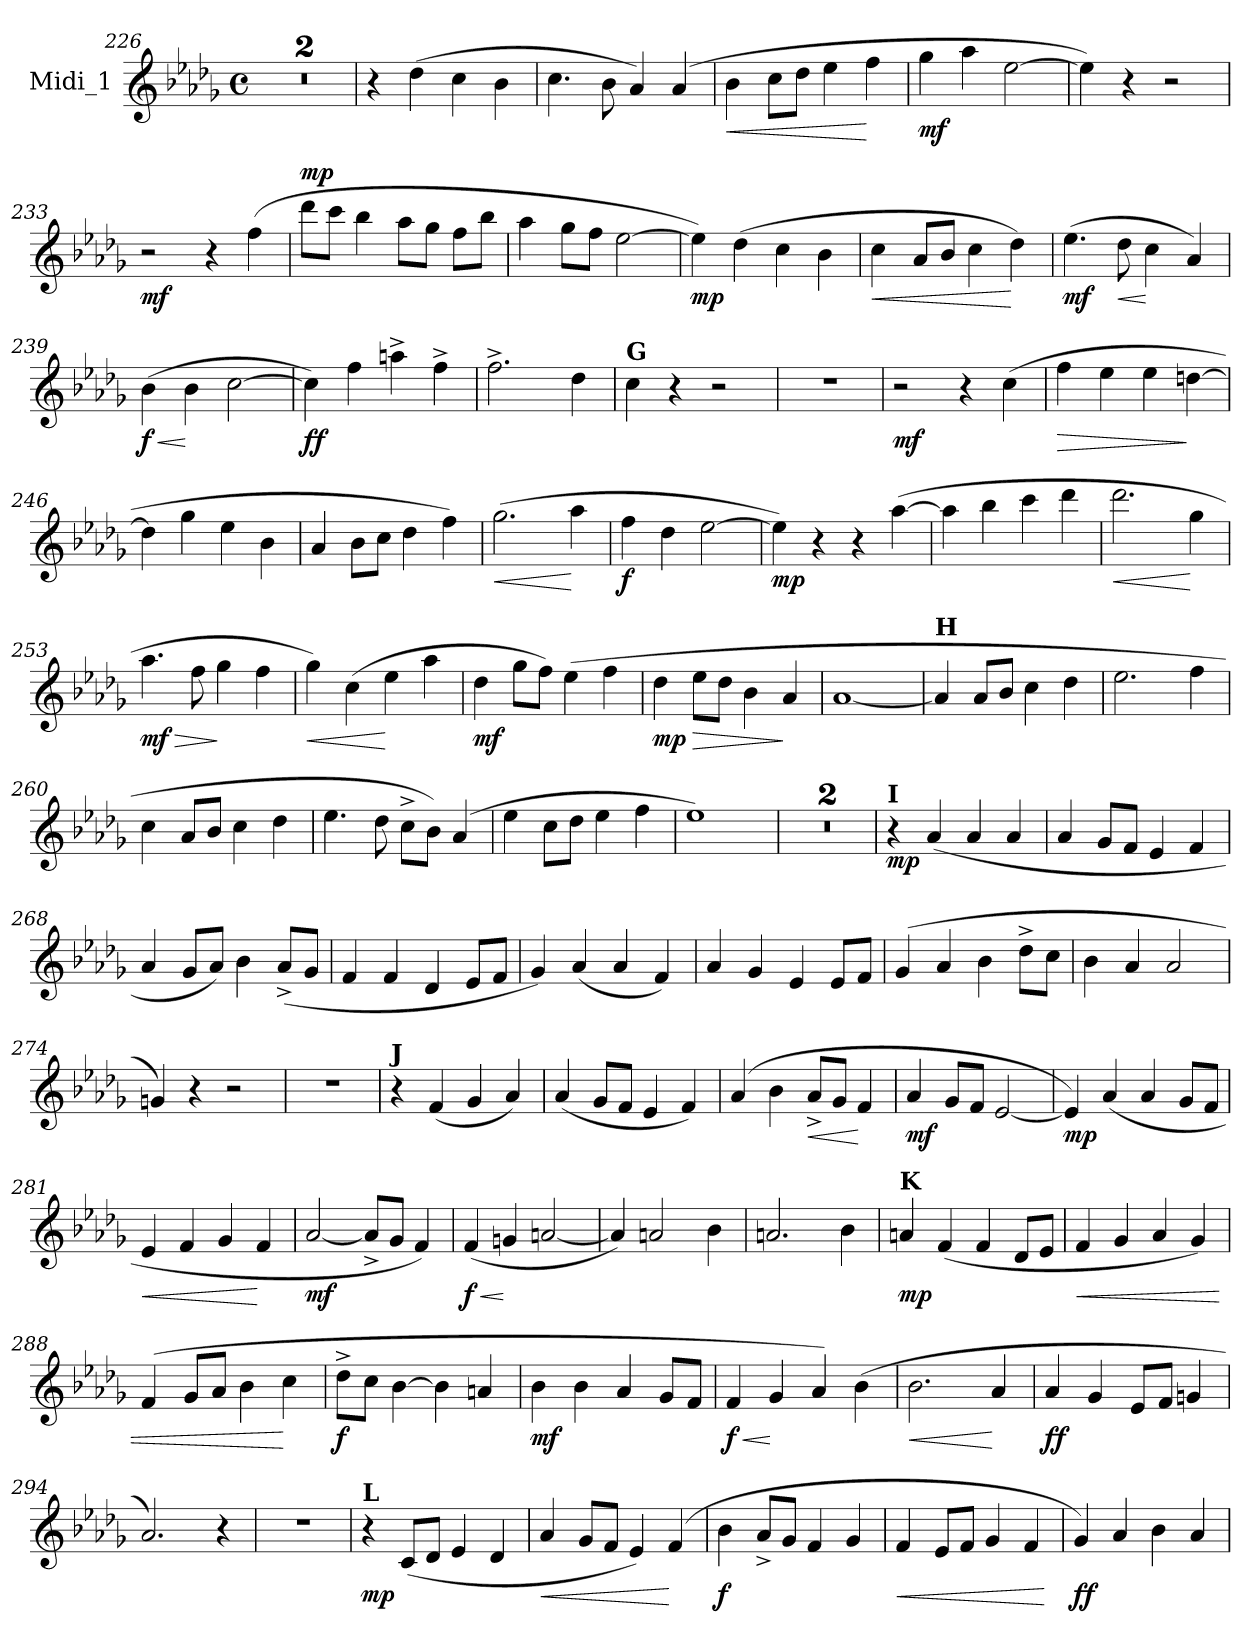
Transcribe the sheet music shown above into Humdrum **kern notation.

**kern	**dynam
*part1	*part1
*staff1	*staff1
*I"Midi_1	*
*clefG2	*
*k[b-e-a-d-g-]	*
*D-:	*
*M4/4	*
*met(c)	*
=226	=226
1r	.
=227	=227
1r	.
=228	=228
4r	.
(>4dd-\	.
4cc\	.
4b-\	.
=229	=229
4.cc\	.
8b-\	.
4a-/)	.
(>4a-/	.
=230	=230
!	!LO:HP:b
4b-\	<
8cc\L	.
8dd-\J	.
4ee-\	.
4ff\	[
=231	=231
!	!LO:DY:b
4gg-\	mf
4aa-\	.
[2ee-\	.
=232	=232
4ee-\])	.
4r	.
2r	.
!!LO:LB:g=z
=233	=233
!	!LO:DY:b
2r	mf
4r	.
(>4ff\	.
=234	=234
!	!LO:DY:a
8ddd-\L	mp
8ccc\J	.
4bb-\	.
8aa-\L	.
8gg-\J	.
8ff\L	.
8bb-\J	.
=235	=235
4aa-\	.
8gg-\L	.
8ff\J	.
[2ee-\	.
=236	=236
!	!LO:DY:b
4ee-\])	mp
(>4dd-\	.
4cc\	.
4b-\	.
=237	=237
!	!LO:HP:b
4cc\	<
8a-/L	.
8b-/J	.
4cc\	.
4dd-\)	[
=238	=238
!	!LO:DY:b
(>4.ee-\	mf
!	!LO:HP:b
8dd-\	<
4cc\	[
4a-/)	.
!!LO:LB:g=z
=239	=239
!	!LO:HP:b
!	!LO:DY:n=1:b
(>4b-\	< f
4b-\	[
[2cc\	.
=240	=240
!	!LO:DY:b
4cc\])	ff
4ff\	.
4aan^\	.
4ff^\	.
=241	=241
2.ff^\	.
4dd-\	.
=242	=242
!LO:TX:a:B:t=G	!
4cc\	.
4r	.
2r	.
=243	=243
1r	.
=244	=244
!	!LO:DY:b
2r	mf
4r	.
(>4cc\	.
=245	=245
!	!LO:HP:b
4ff\	>
4ee-\	.
4ee-\	.
[4ddn\	]
!!LO:LB:g=z
=246	=246
4dd\]	.
4gg-\	.
4ee-\	.
4b-\	.
=247	=247
4a-/	.
8b-\L	.
8cc\J	.
4dd-\	.
4ff\)	.
=248	=248
!	!LO:HP:b
(>2.gg-\	<
4aa-\	[
=249	=249
!	!LO:DY:b
4ff\	f
4dd-\	.
[2ee-\	.
=250	=250
!	!LO:DY:b
4ee-\])	mp
4r	.
4r	.
(>[4aa-\	.
=251	=251
4aa-\]	.
4bb-\	.
4ccc\	.
4ddd-\	.
!!LO:LB:g=z
=252	=252
!	!LO:HP:b
!	!LO:DY:n=1:a
!	!LO:DY:n=2:a
2.ddd-\	< mp p
4gg-\	[
=253	=253
!	!LO:HP:b
!	!LO:DY:n=1:b
4.aa-\	> mf
8ff\	.
4gg-\	]
4ff\	.
=254	=254
!	!LO:HP:b
!	!LO:DY:n=1:b
!	!LO:DY:n=2:b
4gg-\)	< mp p
(>4cc\	.
4ee-\	[
4aa-\	.
=255	=255
!	!LO:DY:b
4dd-\	mf
8gg-\L	.
8ff\J)	.
(<4ee-\	.
4ff\	.
=256	=256
!	!LO:DY:b
4dd-\	mp
!	!LO:HP:b
8ee-\L	>
8dd-\J	.
4b-\	.
4a-/	]
=257	=257
[1a-	.
!!LO:LB:g=z
=258	=258
!LO:TX:a:B:t=H	!
!	!LO:DY:b
!	!LO:DY:n=1:b
4a-/]	mf p
8a-/L	.
8b-/J	.
4cc\	.
4dd-\	.
=259	=259
2.ee-\	.
4ff\	.
=260	=260
4cc\	.
8a-/L	.
8b-/J	.
4cc\	.
4dd-\	.
=261	=261
4.ee-\	.
8dd-\	.
8cc^\L	.
8b-\J)	.
(>4a-/	.
=262	=262
4ee-\	.
8cc\L	.
8dd-\J	.
4ee-\	.
4ff\	.
=263	=263
1ee-)	.
!!LO:LB:g=z
=264	=264
1r	.
=265	=265
1r	.
=266	=266
!LO:TX:a:B:t=I	!
!	!LO:DY:b
4r	mp
(<4a-/	.
4a-/	.
4a-/	.
=267	=267
4a-/	.
8g-/L	.
8f/J	.
4e-/	.
4f/	.
=268	=268
4a-/	.
8g-/L	.
8a-/J)	.
4b-\	.
(<8a-^/L	.
8g-/J	.
=269	=269
4f/	.
4f/	.
4d-/	.
8e-/L	.
8f/J	.
=270	=270
4g-/)	.
(<4a-/	.
4a-/	.
4f/)	.
!!LO:LB:g=z
=271	=271
4a-/	.
4g-/	.
4e-/	.
8e-/L	.
8f/J	.
=272	=272
(<4g-/	.
4a-/	.
4b-\	.
8dd-^\L	.
8cc\J	.
=273	=273
4b-\	.
4a-/	.
2a-/	.
=274	=274
4gn/)	.
4r	.
2r	.
=275	=275
1r	.
=276	=276
!LO:TX:a:B:t=J	!
4r	.
(<4f/	.
4g-/	.
4a-/)	.
!!LO:LB:g=z
=277	=277
(<4a-/	.
8g-/L	.
8f/J	.
4e-/	.
4f/)	.
=278	=278
(<4a-/	.
4b-\	.
!	!LO:HP:b
8a-^/L	<
8g-/J	.
4f/	[
=279	=279
!	!LO:DY:b
4a-/	mf
8g-/L	.
8f/J	.
[2e-/	.
=280	=280
!	!LO:DY:b
4e-/])	mp
(<4a-/	.
4a-/	.
8g-/L	.
8f/J	.
=281	=281
!	!LO:HP:b
4e-/	<
4f/	.
4g-/	.
4f/	[
=282	=282
!	!LO:DY:b
[2a-/	mf
8a-^/L]	.
8g-/J	.
4f/)	.
!!LO:LB:g=z
=283	=283
!	!LO:HP:b
!	!LO:DY:n=1:b
(<4f/	< f
4gn/	[
[2an/	.
=284	=284
4a/])	.
2an/	.
4b-\	.
=285	=285
2.an/	.
4b-\	.
=286	=286
!LO:TX:a:B:t=K	!
!	!LO:DY:b
4an/	mp
(<4f/	.
4f/	.
8d-/L	.
8e-/J	.
=287	=287
!	!LO:HP:b
4f/	<
4g-/	.
4a-/	.
4g-/)	.
=288	=288
(<4f/	.
8g-/L	.
8a-/J	.
4b-\	.
4cc\	[
!!LO:LB:g=z
=289	=289
!	!LO:DY:b
8dd-^\L	f
8cc\J	.
[4b-\	.
4b-\]	.
4an/	.
=290	=290
!	!LO:DY:b
4b-\	mf
4b-\	.
4a-/	.
8g-/L	.
8f/J	.
=291	=291
!	!LO:HP:b
!	!LO:DY:n=1:b
4f/	< f
4g-/	[
4a-/)	.
(<4b-\	.
=292	=292
!	!LO:HP:b
2.b-\	<
4a-/	[
=293	=293
!	!LO:DY:b
4a-/	ff
4g-/	.
8e-/L	.
8f/J	.
4gn/	.
=294	=294
2.a-/)	.
4r	.
=295	=295
1r	.
!!LO:LB:g=z
=296	=296
!LO:TX:a:B:t=L	!
!	!LO:DY:b
4r	mp
(<8c/L	.
8d-/J	.
4e-/	.
4d-/	.
=297	=297
!	!LO:HP:b
4a-/	<
8g-/L	.
8f/J	.
4e-/)	.
(<4f/	[
=298	=298
!	!LO:DY:b
4b-\	f
8a-^/L	.
8g-/J	.
4f/	.
4g-/	.
=299	=299
!	!LO:HP:b
4f/	<
8e-/L	.
8f/J	.
4g-/	.
4f/	.
.	[
=300	=300
!	!LO:DY:b
4g-/)	ff
4a-/	.
4b-\	.
4a-/	.
=	=
*-	*-
